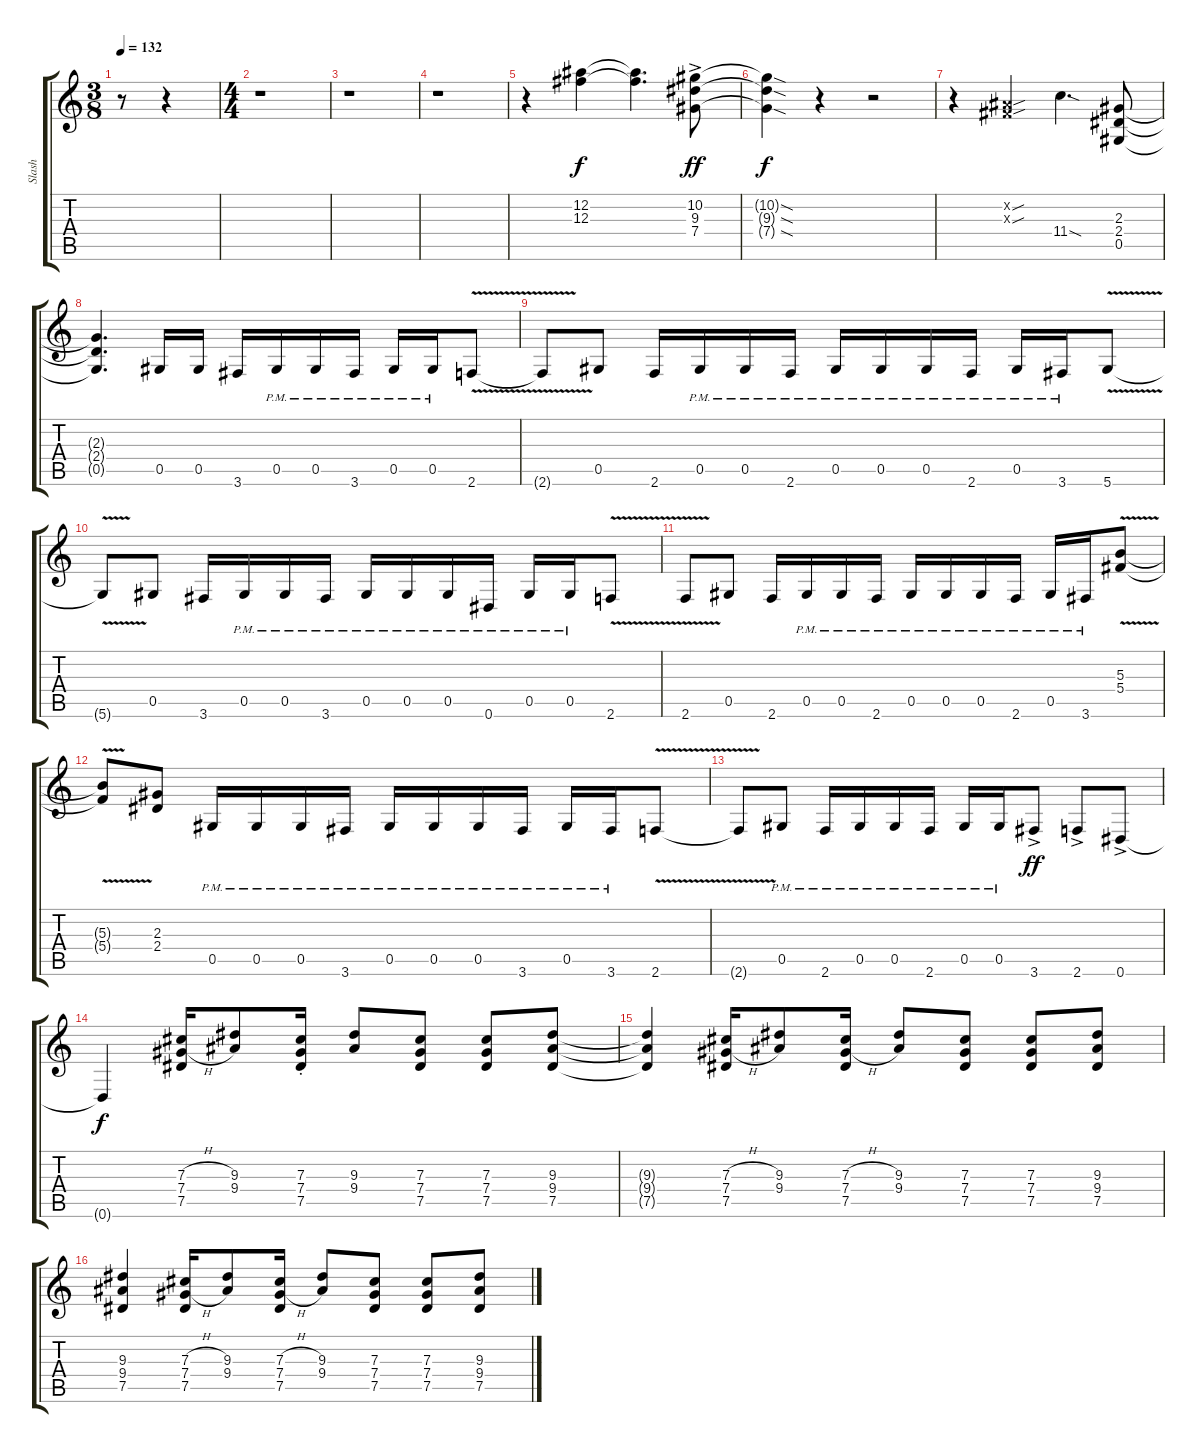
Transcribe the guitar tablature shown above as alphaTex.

\track ("Slash" "Slash") {instrument distortionguitar}
\staff {score tabs}
\tuning (Eb4 Bb3 Gb3 Db3 Ab2 Eb2) {hide}
\ts (3 8)
\tempo 132
\clef g2
\ks c
r.8{dy f instrument distortionguitar} r.4 |
\ts (4 4)
r.1 |
r.1 |
r.1 |
r.4 (12.2 12.3).4 (12.2{t} 12.3{t}).4{d} (10.2{ac} 9.3{ac} 7.4{ac}).8{dy ff} |
(10.2{sod t} 9.3{sod t} 7.4{sod t}).4{dy f} r.4 r.2 |
r.4 (0.2{sou x} 0.3{sou x}).4 11.4{sod}.4{d} (2.3 2.4 0.5).8 |
(2.3{t} 2.4{t} 0.5{t}).4{d} 0.5.16 0.5.16 3.6.16 0.5{pm}.16 0.5{pm}.16 3.6{pm}.16 0.5{pm}.16 0.5{pm}.16 2.6{v}.8 |
2.6{v t}.8 0.5.8 2.6.16 0.5{pm}.16 0.5{pm}.16 2.6{pm}.16 0.5{pm}.16 0.5{pm}.16 0.5{pm}.16 2.6{pm}.16 0.5{pm}.16 3.6{pm}.16 5.6{v}.8 |
5.6{v t}.8 0.5.8 3.6.16 0.5{pm}.16 0.5{pm}.16 3.6{pm}.16 0.5{pm}.16 0.5{pm}.16 0.5{pm}.16 0.6{pm}.16 0.5{pm}.16 0.5{pm}.16 2.6{v}.8 |
2.6{v}.8 0.5.8 2.6.16 0.5{pm}.16 0.5{pm}.16 2.6{pm}.16 0.5{pm}.16 0.5{pm}.16 0.5{pm}.16 2.6{pm}.16 0.5{pm}.16 3.6{pm}.16 (5.3{v} 5.4{v}).8 |
(5.3{v t} 5.4{v t}).8 (2.3 2.4).8 0.5{pm}.16 0.5{pm}.16 0.5{pm}.16 3.6{pm}.16 0.5{pm}.16 0.5{pm}.16 0.5{pm}.16 3.6{pm}.16 0.5{pm}.16 3.6{pm}.16 2.6{v}.8 |
2.6{v t}.8 0.5{pm}.8 2.6{pm}.16 0.5{pm}.16 0.5{pm}.16 2.6{pm}.16 0.5{pm}.16 0.5{pm}.16 3.6{ac}.8{dy ff} 2.6{ac}.8 0.6{ac}.8 |
0.6{t}.4{dy f} (7.3{h} 7.4{h} 7.5).16 (9.3 9.4).8 (7.3{st} 7.4{st} 7.5{st}).16 (9.3 9.4).8 (7.3 7.4 7.5).8 (7.3 7.4 7.5).8 (9.3 9.4 7.5).8 |
(9.3{t} 9.4{t} 7.5{t}).4 (7.3{h} 7.4{h} 7.5).16 (9.3 9.4).8 (7.3{h} 7.4{h} 7.5).16 (9.3 9.4).8 (7.3 7.4 7.5).8 (7.3 7.4 7.5).8 (9.3 9.4 7.5).8 |
(9.3 9.4 7.5).4 (7.3{h} 7.4{h} 7.5).16 (9.3 9.4).8 (7.3{h} 7.4{h} 7.5).16 (9.3 9.4).8 (7.3 7.4 7.5).8 (7.3 7.4 7.5).8 (9.3 9.4 7.5).8
